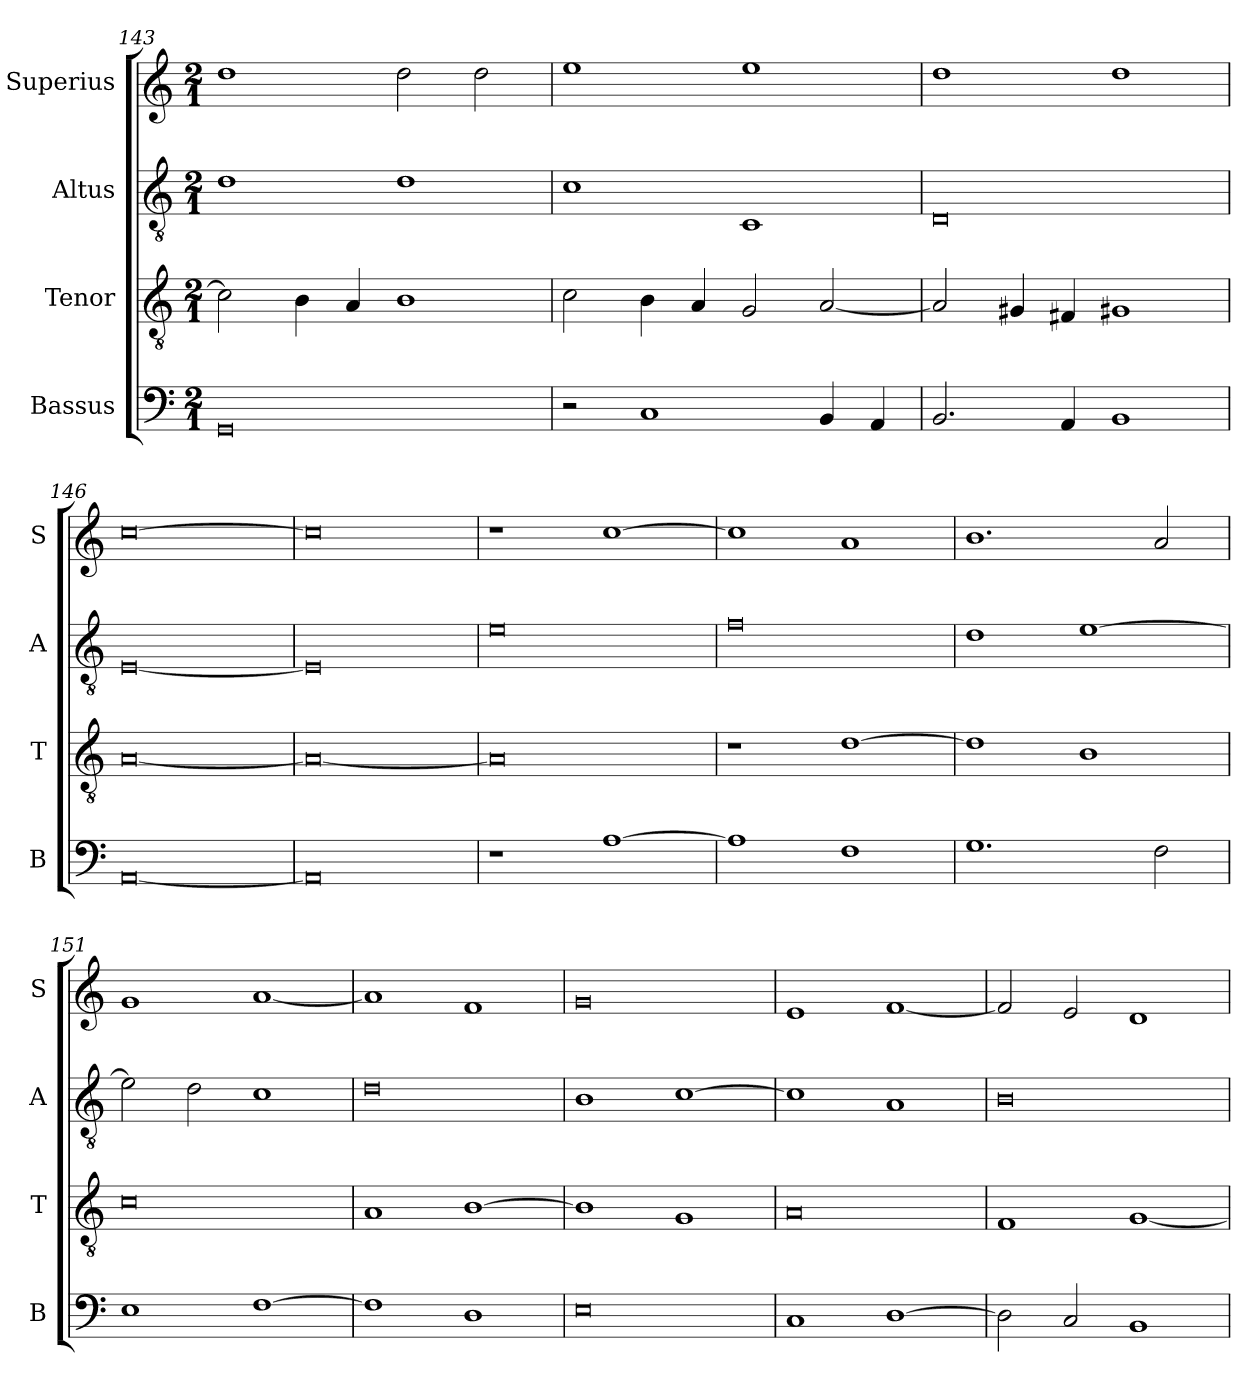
**kern	**kern	**kern	**kern
*part4	*part3	*part2	*part1
*staff4	*staff3	*staff2	*staff1
*I"Bassus	*I"Tenor	*I"Altus	*I"Superius
*I'B	*I'T	*I'A	*I'S
*clefF4	*clefGv2	*clefGv2	*clefG2
*k[]	*k[]	*k[]	*k[]
*M2/1	*M2/1	*M2/1	*M2/1
=143	=143	=143	=143
0GG	2c]	1d	1dd
.	4B	.	.
.	4A	.	.
.	1B	1d	2dd
.	.	.	2dd
=144	=144	=144	=144
2r	2c	1c	1ee
1C	4B	.	.
.	4A	.	.
.	2G	1C	1ee
4BB	[2A	.	.
4AA	.	.	.
=145	=145	=145	=145
2.BB	2A]	0D	1dd
.	4G#X	.	.
4AA	4F#X	.	.
1BB	1G#X	.	1dd
=146	=146	=146	=146
[0AA	[0A	[0E	[0cc
=147	=147	=147	=147
0AA]	0A_	0E]	0cc]
=148	=148	=148	=148
1r	0A]	0e	1r
[1A	.	.	[1cc
=149	=149	=149	=149
1A]	1r	0f	1cc]
1F	[1d	.	1a
=150	=150	=150	=150
1.G	1d]	1d	1.b
.	1B	[1e	.
2F	.	.	2a
=151	=151	=151	=151
1E	0c	2e]	1g
.	.	2d	.
[1F	.	1c	[1a
=152	=152	=152	=152
1F]	1A	0d	1a]
1D	[1B	.	1f
=153	=153	=153	=153
0E	1B]	1B	0g
.	1G	[1c	.
=154	=154	=154	=154
1C	0A	1c]	1e
[1D	.	1A	[1f
=155	=155	=155	=155
2D]	1F	0B	2f]
2C	.	.	2e
1BB	[1G	.	1d
=	=	=	=
*-	*-	*-	*-
